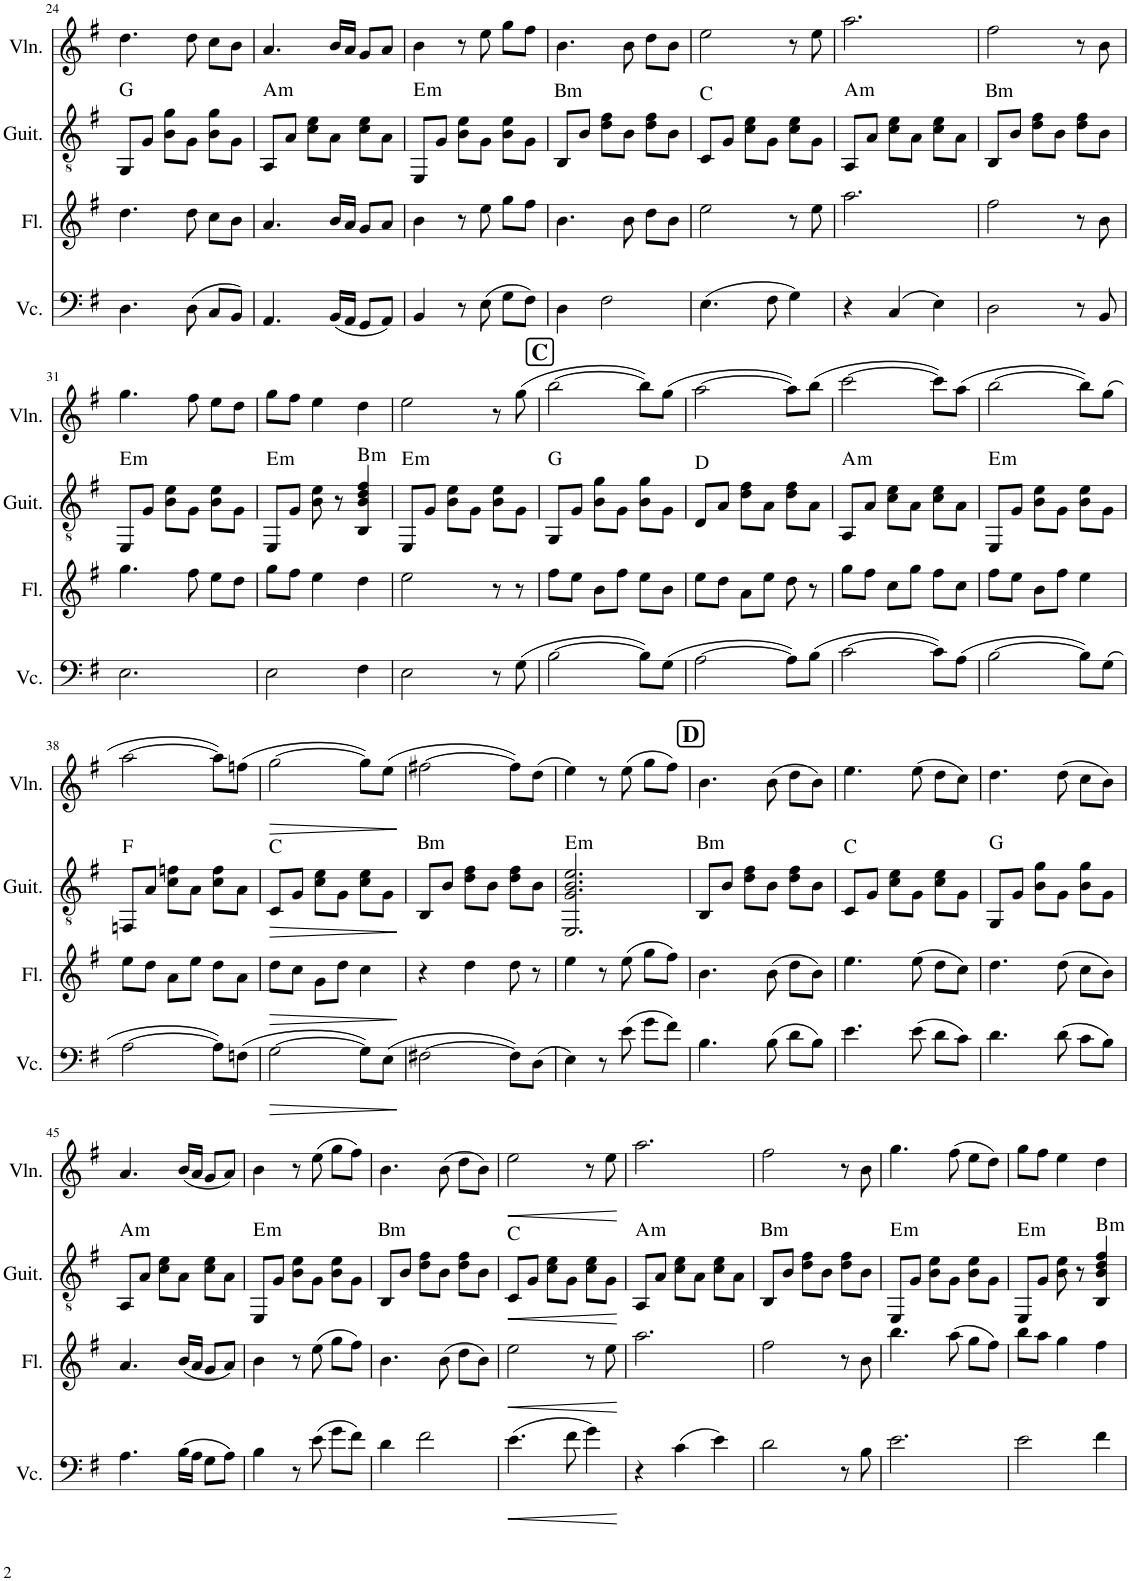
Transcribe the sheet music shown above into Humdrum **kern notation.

**kern	**dynam	**kern	**dynam	**kern	**dynam	**harte	**kern	**dynam
*part4	*part4	*part3	*part3	*part2	*part2	*part2	*part1	*part1
*staff4	*staff4	*staff3	*staff3	*staff2	*staff2	*	*staff1	*staff1
*I"チェロ	*	*I"フルート	*	*I"クラシックギター	*	*	*I"ヴァイオリン	*
!!LO:PB:g=z
*clefF4	*	*clefG2	*	*clefGv2	*	*	*clefG2	*
*k[f#]	*	*k[f#]	*	*k[f#]	*	*	*k[f#]	*
*M3/4	*	*M3/4	*	*M3/4	*	*	*M3/4	*
=24	=24	=24	=24	=24	=24	=24	=24	=24
4.D\	.	4.dd\	.	8GG/L	.	G:maj	4.dd\	.
.	.	.	.	8G/J	.	.	.	.
.	.	.	.	8B\ 8g\L	.	.	.	.
(8D\	.	8dd\	.	8G\J	.	.	8dd\	.
8C/L	.	8cc\L	.	8B\ 8g\L	.	.	8cc\L	.
8BB/J)	.	8b\J	.	8G\J	.	.	8b\J	.
=25	=25	=25	=25	=25	=25	=25	=25	=25
!	!	!	!	!	!	!LO:H:kt=m	!	!
4.AA/	.	4.a/	.	8AA/L	.	A:min	4.a/	.
.	.	.	.	8A/J	.	.	.	.
.	.	.	.	8c\ 8e\L	.	.	.	.
(16BB/LL	.	16b/LL	.	8A\J	.	.	16b/LL	.
16AA/JJ	.	16a/JJ	.	.	.	.	16a/JJ	.
8GG/L	.	8g/L	.	8c\ 8e\L	.	.	8g/L	.
8AA/J)	.	8a/J	.	8A\J	.	.	8a/J	.
=26	=26	=26	=26	=26	=26	=26	=26	=26
!	!	!	!	!	!	!LO:H:kt=m	!	!
4BB/	.	4b\	.	8EE/L	.	E:min	4b\	.
.	.	.	.	8G/J	.	.	.	.
8r	.	8r	.	8B\ 8e\L	.	.	8r	.
(8E\	.	8ee\	.	8G\J	.	.	8ee\	.
8G\L	.	8gg\L	.	8B\ 8e\L	.	.	8gg\L	.
8F#\J)	.	8ff#\J	.	8G\J	.	.	8ff#\J	.
=27	=27	=27	=27	=27	=27	=27	=27	=27
!	!	!	!	!LO:TX:a:t=Bm	!	!	!	!
4D\	.	4.b\	.	8BB/L	.	.	4.b\	.
.	.	.	.	8B/J	.	.	.	.
2F#\	.	.	.	8d\ 8f#\L	.	.	.	.
.	.	8b\	.	8B\J	.	.	8b\	.
.	.	8dd\L	.	8d\ 8f#\L	.	.	8dd\L	.
.	.	8b\J	.	8B\J	.	.	8b\J	.
=28	=28	=28	=28	=28	=28	=28	=28	=28
!	!	!	!	!LO:TX:a:t=C	!	!	!	!
(4.E\	.	2ee\	.	8C/L	.	.	2ee\	.
.	.	.	.	8G/J	.	.	.	.
.	.	.	.	8c\ 8e\L	.	.	.	.
8F#\	.	.	.	8G\J	.	.	.	.
4G\)	.	8r	.	8c\ 8e\L	.	.	8r	.
.	.	8ee\	.	8G\J	.	.	8ee\	.
=29	=29	=29	=29	=29	=29	=29	=29	=29
!	!	!	!	!	!	!LO:H:kt=m	!	!
4r	.	2.aa\	.	8AA/L	.	A:min	2.aa\	.
.	.	.	.	8A/J	.	.	.	.
(4C/	.	.	.	8c\ 8e\L	.	.	.	.
.	.	.	.	8A\J	.	.	.	.
4E\)	.	.	.	8c\ 8e\L	.	.	.	.
.	.	.	.	8A\J	.	.	.	.
=30	=30	=30	=30	=30	=30	=30	=30	=30
!	!	!	!	!LO:TX:a:t=Bm	!	!	!	!
2D\	.	2ff#\	.	8BB/L	.	.	2ff#\	.
.	.	.	.	8B/J	.	.	.	.
.	.	.	.	8d\ 8f#\L	.	.	.	.
.	.	.	.	8B\J	.	.	.	.
8r	.	8r	.	8d\ 8f#\L	.	.	8r	.
8BB/	.	8b\	.	8B\J	.	.	8b\	.
!!LO:LB:g=z
=31	=31	=31	=31	=31	=31	=31	=31	=31
!	!	!	!	!	!	!LO:H:kt=m	!	!
2.E\	.	4.gg\	.	8EE/L	.	E:min	4.gg\	.
.	.	.	.	8G/J	.	.	.	.
.	.	.	.	8B\ 8e\L	.	.	.	.
.	.	8ff#\	.	8G\J	.	.	8ff#\	.
.	.	8ee\L	.	8B\ 8e\L	.	.	8ee\L	.
.	.	8dd\J	.	8G\J	.	.	8dd\J	.
=32	=32	=32	=32	=32	=32	=32	=32	=32
!	!	!	!	!	!	!LO:H:kt=m	!	!
2E\	.	8gg\L	.	8EE/L	.	E:min	8gg\L	.
.	.	8ff#\J	.	8G/J	.	.	8ff#\J	.
.	.	4ee\	.	8B\ 8e\	.	.	4ee\	.
.	.	.	.	8r	.	.	.	.
!	!	!	!	!	!	!LO:H:kt=m	!	!
4F#\	.	4dd\	.	4BB/ 4B/ 4d/ 4f#/	.	B:min	4dd\	.
=33	=33	=33	=33	=33	=33	=33	=33	=33
!	!	!	!	!	!	!LO:H:kt=m	!	!
2E\	.	2ee\	.	8EE/L	.	E:min	2ee\	.
.	.	.	.	8G/J	.	.	.	.
.	.	.	.	8B\ 8e\L	.	.	.	.
.	.	.	.	8G\J	.	.	.	.
8r	.	8r	.	8B\ 8e\L	.	.	8r	.
(8G\	.	8r	.	8G\J	.	.	(8gg\	.
!!LO:REH:place=s1:a:B:cj:fs=14:t=C
=34	=34	=34	=34	=34	=34	=34	=34	=34
[2B\	.	8ff#\L	.	8GG/L	.	G:maj	[2bb\	.
.	.	8ee\J	.	8G/J	.	.	.	.
.	.	8b\L	.	8B\ 8g\L	.	.	.	.
.	.	8ff#\J	.	8G\J	.	.	.	.
8B\L])	.	8ee\L	.	8B\ 8g\L	.	.	8bb\L])	.
(8G\J	.	8b\J	.	8G\J	.	.	(8gg\J	.
=35	=35	=35	=35	=35	=35	=35	=35	=35
!	!	!	!	!LO:TX:a:t=D	!	!	!	!
[2A\	.	8ee\L	.	8D/L	.	.	[2aa\	.
.	.	8dd\J	.	8A/J	.	.	.	.
.	.	8a\L	.	8d\ 8f#\L	.	.	.	.
.	.	8ee\J	.	8A\J	.	.	.	.
8A\L])	.	8dd\	.	8d\ 8f#\L	.	.	8aa\L])	.
(8B\J	.	8r	.	8A\J	.	.	(8bb\J	.
=36	=36	=36	=36	=36	=36	=36	=36	=36
!	!	!	!	!	!	!LO:H:kt=m	!	!
[2c\	.	8gg\L	.	8AA/L	.	A:min	[2ccc\	.
.	.	8ff#\J	.	8A/J	.	.	.	.
.	.	8cc\L	.	8c\ 8e\L	.	.	.	.
.	.	8gg\J	.	8A\J	.	.	.	.
8c\L])	.	8ff#\L	.	8c\ 8e\L	.	.	8ccc\L])	.
(8A\J	.	8cc\J	.	8A\J	.	.	(8aa\J	.
=37	=37	=37	=37	=37	=37	=37	=37	=37
!	!	!	!	!	!	!LO:H:kt=m	!	!
[2B\	.	8ff#\L	.	8EE/L	.	E:min	[2bb\	.
.	.	8ee\J	.	8G/J	.	.	.	.
.	.	8b\L	.	8B\ 8e\L	.	.	.	.
.	.	8ff#\J	.	8G\J	.	.	.	.
8B\L])	.	4ee\	.	8B\ 8e\L	.	.	8bb\L])	.
(8G\J	.	.	.	8G\J	.	.	(8gg\J	.
!!LO:LB:g=z
=38	=38	=38	=38	=38	=38	=38	=38	=38
!	!	!	!	!LO:TX:a:t=F	!	!	!	!
[2A\	.	8ee\L	.	8FFn/L	.	.	[2aa\	.
.	.	8dd\J	.	8A/J	.	.	.	.
.	.	8a\L	.	8c\ 8fn\L	.	.	.	.
.	.	8ee\J	.	8A\J	.	.	.	.
8A\L])	.	8dd\L	.	8c\ 8f\L	.	.	8aa\L])	.
(8Fn\J	.	8a\J	.	8A\J	.	.	(8ffn\J	.
=39	=39	=39	=39	=39	=39	=39	=39	=39
!	!	!	!	!LO:TX:a:t=C	!	!	!	!
!	!LO:HP:b	!	!LO:HP:b	!	!LO:HP:b	!	!	!LO:HP:b
[2G\	>	8dd\L	>	8C/L	>	.	[2gg\	>
.	.	8cc\J	.	8G/J	.	.	.	.
.	.	8g\L	.	8c\ 8e\L	.	.	.	.
.	.	8dd\J	.	8G\J	.	.	.	.
8G\L])	.	4cc\	.	8c\ 8e\L	.	.	8gg\L])	.
(8E\J	.	.	.	8G\J	.	.	(8ee\J	.
.	]	.	]	.	]	.	.	]
=40	=40	=40	=40	=40	=40	=40	=40	=40
!	!	!	!	!LO:TX:a:t=Bm	!	!	!	!
[2F#X\	.	4r	.	8BB/L	.	.	[2ff#X\	.
.	.	.	.	8B/J	.	.	.	.
.	.	4dd\	.	8d\ 8f#\L	.	.	.	.
.	.	.	.	8B\J	.	.	.	.
8F#\L])	.	8dd\	.	8d\ 8f#\L	.	.	8ff#\L])	.
(8D\J	.	8r	.	8B\J	.	.	(8dd\J	.
=41	=41	=41	=41	=41	=41	=41	=41	=41
!	!	!	!	!	!	!LO:H:kt=m	!	!
4E\)	.	4ee\	.	2.EE/ 2.G/ 2.B/ 2.e/	.	E:min	4ee\)	.
8r	.	8r	.	.	.	.	8r	.
(8e\	.	(8ee\	.	.	.	.	(8ee\	.
8g\L	.	8gg\L	.	.	.	.	8gg\L	.
8f#\J)	.	8ff#\J)	.	.	.	.	8ff#\J)	.
!!LO:REH:place=s1:a:B:cj:fs=14:t=D
=42	=42	=42	=42	=42	=42	=42	=42	=42
!	!	!	!	!LO:TX:a:t=Bm	!	!	!	!
4.B\	.	4.b\	.	8BB/L	.	.	4.b\	.
.	.	.	.	8B/J	.	.	.	.
.	.	.	.	8d\ 8f#\L	.	.	.	.
(8B\	.	(8b\	.	8B\J	.	.	(8b\	.
8d\L	.	8dd\L	.	8d\ 8f#\L	.	.	8dd\L	.
8B\J)	.	8b\J)	.	8B\J	.	.	8b\J)	.
=43	=43	=43	=43	=43	=43	=43	=43	=43
!	!	!	!	!LO:TX:a:t=C	!	!	!	!
4.e\	.	4.ee\	.	8C/L	.	.	4.ee\	.
.	.	.	.	8G/J	.	.	.	.
.	.	.	.	8c\ 8e\L	.	.	.	.
(8e\	.	(8ee\	.	8G\J	.	.	(8ee\	.
8d\L	.	8dd\L	.	8c\ 8e\L	.	.	8dd\L	.
8c\J)	.	8cc\J)	.	8G\J	.	.	8cc\J)	.
=44	=44	=44	=44	=44	=44	=44	=44	=44
4.d\	.	4.dd\	.	8GG/L	.	G:maj	4.dd\	.
.	.	.	.	8G/J	.	.	.	.
.	.	.	.	8B\ 8g\L	.	.	.	.
(8d\	.	(8dd\	.	8G\J	.	.	(8dd\	.
8c\L	.	8cc\L	.	8B\ 8g\L	.	.	8cc\L	.
8B\J)	.	8b\J)	.	8G\J	.	.	8b\J)	.
!!LO:LB:g=z
=45	=45	=45	=45	=45	=45	=45	=45	=45
!	!	!	!	!	!	!LO:H:kt=m	!	!
4.A\	.	4.a/	.	8AA/L	.	A:min	4.a/	.
.	.	.	.	8A/J	.	.	.	.
.	.	.	.	8c\ 8e\L	.	.	.	.
(16B\LL	.	(16b/LL	.	8A\J	.	.	(16b/LL	.
16A\JJ	.	16a/JJ	.	.	.	.	16a/JJ	.
8G\L	.	8g/L	.	8c\ 8e\L	.	.	8g/L	.
8A\J)	.	8a/J)	.	8A\J	.	.	8a/J)	.
=46	=46	=46	=46	=46	=46	=46	=46	=46
!	!	!	!	!	!	!LO:H:kt=m	!	!
4B\	.	4b\	.	8EE/L	.	E:min	4b\	.
.	.	.	.	8G/J	.	.	.	.
8r	.	8r	.	8B\ 8e\L	.	.	8r	.
(8e\	.	(8ee\	.	8G\J	.	.	(8ee\	.
8g\L	.	8gg\L	.	8B\ 8e\L	.	.	8gg\L	.
8f#\J)	.	8ff#\J)	.	8G\J	.	.	8ff#\J)	.
=47	=47	=47	=47	=47	=47	=47	=47	=47
!	!	!	!	!LO:TX:a:t=Bm	!	!	!	!
4d\	.	4.b\	.	8BB/L	.	.	4.b\	.
.	.	.	.	8B/J	.	.	.	.
2f#\	.	.	.	8d\ 8f#\L	.	.	.	.
.	.	(8b\	.	8B\J	.	.	(8b\	.
.	.	8dd\L	.	8d\ 8f#\L	.	.	8dd\L	.
.	.	8b\J)	.	8B\J	.	.	8b\J)	.
=48	=48	=48	=48	=48	=48	=48	=48	=48
!	!	!	!	!LO:TX:a:t=C	!	!	!	!
!	!LO:HP:b	!	!LO:HP:b	!	!LO:HP:b	!	!	!LO:HP:b
(4.e\	<	2ee\	<	8C/L	<	.	2ee\	<
.	.	.	.	8G/J	.	.	.	.
.	.	.	.	8c\ 8e\L	.	.	.	.
8f#\	.	.	.	8G\J	.	.	.	.
4g\)	.	8r	.	8c\ 8e\L	.	.	8r	.
.	.	8ee\	.	8G\J	.	.	8ee\	.
.	[	.	[	.	[	.	.	[
=49	=49	=49	=49	=49	=49	=49	=49	=49
!	!	!	!	!	!	!LO:H:kt=m	!	!
4r	.	2.aa\	.	8AA/L	.	A:min	2.aa\	.
.	.	.	.	8A/J	.	.	.	.
(4c\	.	.	.	8c\ 8e\L	.	.	.	.
.	.	.	.	8A\J	.	.	.	.
4e\)	.	.	.	8c\ 8e\L	.	.	.	.
.	.	.	.	8A\J	.	.	.	.
=50	=50	=50	=50	=50	=50	=50	=50	=50
!	!	!	!	!LO:TX:a:t=Bm	!	!	!	!
2d\	.	2ff#\	.	8BB/L	.	.	2ff#\	.
.	.	.	.	8B/J	.	.	.	.
.	.	.	.	8d\ 8f#\L	.	.	.	.
.	.	.	.	8B\J	.	.	.	.
8r	.	8r	.	8d\ 8f#\L	.	.	8r	.
8B\	.	8b\	.	8B\J	.	.	8b\	.
=51	=51	=51	=51	=51	=51	=51	=51	=51
!	!	!	!	!	!	!LO:H:kt=m	!	!
2.e\	.	4.bb\	.	8EE/L	.	E:min	4.gg\	.
.	.	.	.	8G/J	.	.	.	.
.	.	.	.	8B\ 8e\L	.	.	.	.
.	.	(8aa\	.	8G\J	.	.	(8ff#\	.
.	.	8gg\L	.	8B\ 8e\L	.	.	8ee\L	.
.	.	8ff#\J)	.	8G\J	.	.	8dd\J)	.
=52	=52	=52	=52	=52	=52	=52	=52	=52
!	!	!	!	!	!	!LO:H:kt=m	!	!
2e\	.	8bb\L	.	8EE/L	.	E:min	8gg\L	.
.	.	8aa\J	.	8G/J	.	.	8ff#\J	.
.	.	4gg\	.	8B\ 8e\	.	.	4ee\	.
.	.	.	.	8r	.	.	.	.
!	!	!	!	!	!	!LO:H:kt=m	!	!
4f#\	.	4ff#\	.	4BB/ 4B/ 4d/ 4f#/	.	B:min	4dd\	.
=	=	=	=	=	=	=	=	=
*-	*-	*-	*-	*-	*-	*-	*-	*-
